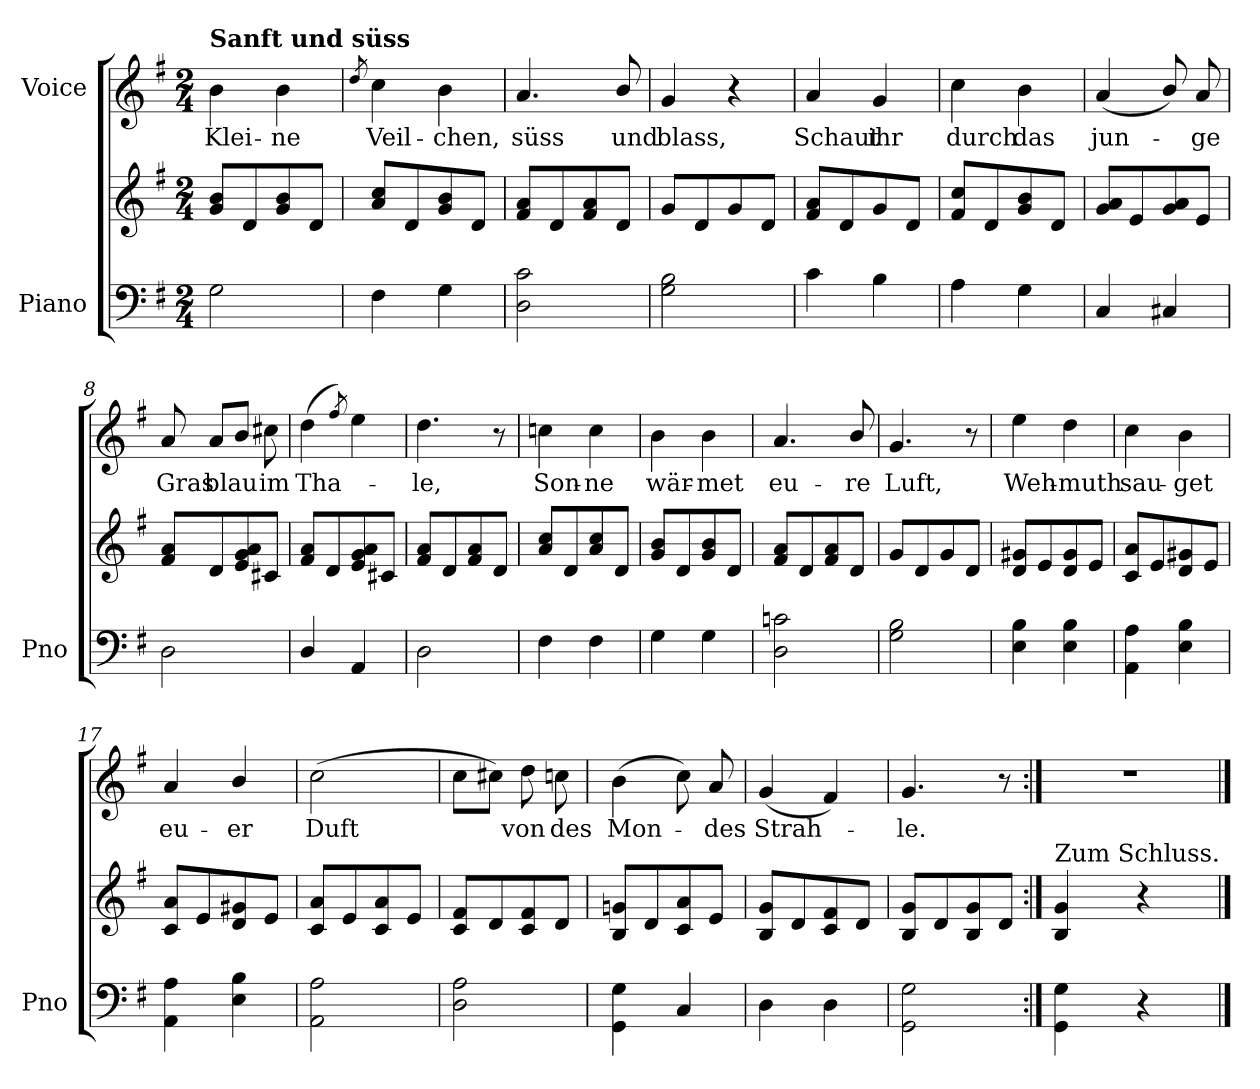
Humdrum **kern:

**kern	**kern	**kern	**text
*part2	*part2	*part1	*part1
*staff3	*staff2	*staff1	*staff1
*I"Piano	*	*I"Voice	*
*I'Pno	*	*	*
*clefF4	*clefG2	*clefG2	*
*k[f#]	*k[f#]	*k[f#]	*
*M2/4	*M2/4	*M2/4	*
=1	=1	=1	=1
!	!	!LO:TX:a:B:t=Sanft und süss	!
!	!	!	!LO:LY:b
2G\	8g/ 8b/L	4b\	Klei-
.	8d/	.	.
!	!	!	!LO:LY:b
.	8g/ 8b/	4b\	-ne
.	8d/J	.	.
=2	=2	=2	=2
.	.	8qdd/	.
!	!	!	!LO:LY:b
4F#\	8a/ 8cc/L	4cc\	Veil-
.	8d/	.	.
!	!	!	!LO:LY:b
4G\	8g/ 8b/	4b\	-chen,
.	8d/J	.	.
=3	=3	=3	=3
!	!	!	!LO:LY:b
2D\ 2c\	8f#/ 8a/L	4.a/	süss
.	8d/	.	.
.	8f#/ 8a/	.	.
!	!	!	!LO:LY:b
.	8d/J	8b/	und
=4	=4	=4	=4
!	!	!	!LO:LY:b
2G\ 2B\	8g/L	4g/	blass,
.	8d/	.	.
.	8g/	4r	.
.	8d/J	.	.
=5	=5	=5	=5
!	!	!	!LO:LY:b
4c\	8f#/ 8a/L	4a/	Schaut
.	8d/	.	.
!	!	!	!LO:LY:b
4B\	8g/	4g/	ihr
.	8d/J	.	.
=6	=6	=6	=6
!	!	!	!LO:LY:b
4A\	8f#/ 8cc/L	4cc\	durch
.	8d/	.	.
!	!	!	!LO:LY:b
4G\	8g/ 8b/	4b\	das
.	8d/J	.	.
=7	=7	=7	=7
!	!	!	!LO:LY:b
4C/	8g/ 8a/L	(<4a/	jun-
.	8e/	.	.
4C#X/	8g/ 8a/	8b/)	.
!	!	!	!LO:LY:b
.	8e/J	8a/	-ge
=8	=8	=8	=8
!	!	!	!LO:LY:b
2D\	8f#/ 8a/L	8a/	Gras
!	!	!	!LO:LY:b
.	8d/	8a/L	blau
.	8e/ 8g/ 8a/	8b/J	.
!	!	!	!LO:LY:b
.	8c#X/J	8cc#X\	im
!!LO:LB:g=z
=9	=9	=9	=9
!	!	!	!LO:LY:b
4D/	8f#/ 8a/L	(>4dd\	Tha-
.	8d/	.	.
.	.	8qff#/)	.
4AA/	8e/ 8g/ 8a/	4ee\	.
.	8c#X/J	.	.
=10	=10	=10	=10
!	!	!	!LO:LY:b
2D\	8f#/ 8a/L	4.dd\	-le,
.	8d/	.	.
.	8f#/ 8a/	.	.
.	8d/J	8r	.
=11	=11	=11	=11
!	!	!	!LO:LY:b
4F#\	8a/ 8cc/L	4ccn\	Son-
.	8d/	.	.
!	!	!	!LO:LY:b
4F#\	8a/ 8cc/	4cc\	-ne
.	8d/J	.	.
=12	=12	=12	=12
!	!	!	!LO:LY:b
4G\	8g/ 8b/L	4b\	wär-
.	8d/	.	.
!	!	!	!LO:LY:b
4G\	8g/ 8b/	4b\	-met
.	8d/J	.	.
=13	=13	=13	=13
!	!	!	!LO:LY:b
2D\ 2cn\	8f#/ 8a/L	4.a/	eu-
.	8d/	.	.
.	8f#/ 8a/	.	.
!	!	!	!LO:LY:b
.	8d/J	8b/	-re
=14	=14	=14	=14
!	!	!	!LO:LY:b
2G\ 2B\	8g/L	4.g/	Luft,
.	8d/	.	.
.	8g/	.	.
.	8d/J	8r	.
=15	=15	=15	=15
!	!	!	!LO:LY:b
4E\ 4B\	8d/ 8g#X/L	4ee\	Weh-
.	8e/	.	.
!	!	!	!LO:LY:b
4E\ 4B\	8d/ 8g#/	4dd\	-muth
.	8e/J	.	.
=16	=16	=16	=16
!	!	!	!LO:LY:b
4AA\ 4A\	8c/ 8a/L	4cc\	sau-
.	8e/	.	.
!	!	!	!LO:LY:b
4E\ 4B\	8d/ 8g#X/	4b\	-get
.	8e/J	.	.
!!LO:LB:g=z
=17	=17	=17	=17
!	!	!	!LO:LY:b
4AA\ 4A\	8c/ 8a/L	4a/	eu-
.	8e/	.	.
!	!	!	!LO:LY:b
4E\ 4B\	8d/ 8g#X/	4b/	-er
.	8e/J	.	.
=18	=18	=18	=18
!	!	!	!LO:LY:b
2AA\ 2A\	8c/ 8a/L	(>2cc\	Duft
.	8e/	.	.
.	8c/ 8a/	.	.
.	8e/J	.	.
=19	=19	=19	=19
2D\ 2A\	8c/ 8f#/L	8cc\L	.
.	8d/	8cc#X\J)	.
!	!	!	!LO:LY:b
.	8c/ 8f#/	8dd\	von
!	!	!	!LO:LY:b
.	8d/J	8ccn\	des
=20	=20	=20	=20
!	!	!	!LO:LY:b
4GG\ 4G\	8B/ 8gn/L	(>4b\	Mon-
.	8d/	.	.
4C/	8c/ 8a/	8cc\)	.
!	!	!	!LO:LY:b
.	8e/J	8a/	-des
=21	=21	=21	=21
!	!	!	!LO:LY:b
4D\	8B/ 8g/L	(<4g/	Strah-
.	8d/	.	.
4D\	8c/ 8f#/	4f#/)	.
.	8d/J	.	.
=22	=22	=22	=22
!	!	!	!LO:LY:b
2GG\ 2G\	8B/ 8g/L	4.g/	-le.
.	8d/	.	.
.	8B/ 8g/	.	.
.	8d/J	8r	.
=23:|!	=23:|!	=23:|!	=23:|!
!	!LO:TX:a:t=Zum Schluss.	!	!
4GG\ 4G\	4B/ 4g/	2r	.
4r	4r	.	.
==	==	==	==
*-	*-	*-	*-
